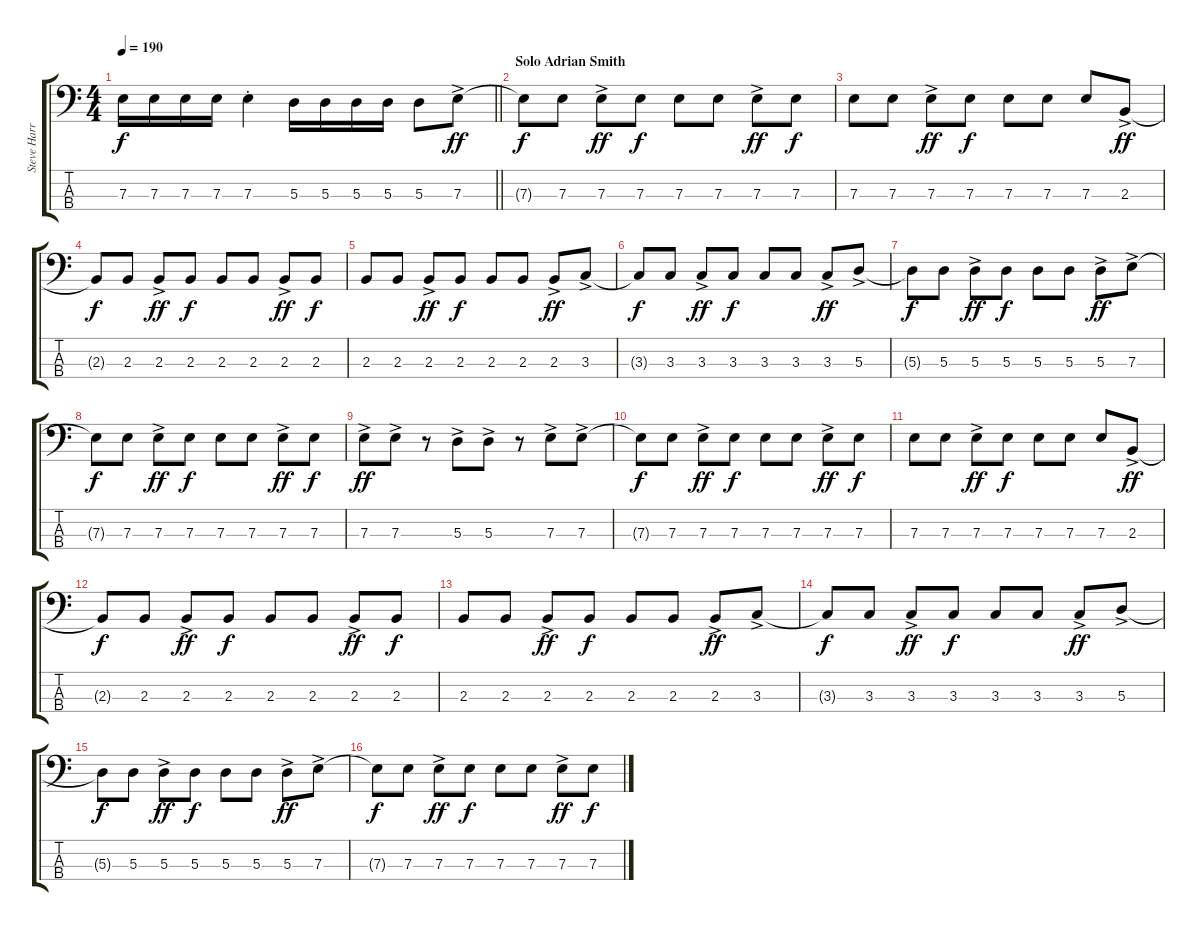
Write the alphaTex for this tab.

\track ("Steve Harris" "Steve Harr") {instrument electricbassfinger}
\staff {score tabs}
\tuning (G2 D2 A1 E1) {hide}
\ts (4 4)
\tempo 190
\clef f4
\barLineRight lightlight
\ks c
7.3.16{dy f} 7.3.16 7.3.16 7.3.16 7.3{st}.4 5.3.16 5.3.16 5.3.16 5.3.16 5.3.8 7.3{ac}.8{dy ff} |
\section ("" "Solo Adrian Smith")
7.3{t}.8{dy f} 7.3.8 7.3{ac}.8{dy ff} 7.3.8{dy f} 7.3.8 7.3.8 7.3{ac}.8{dy ff} 7.3.8{dy f} |
7.3.8 7.3.8 7.3{ac}.8{dy ff} 7.3.8{dy f} 7.3.8 7.3.8 7.3.8 2.3{ac}.8{dy ff} |
2.3{t}.8{dy f} 2.3.8 2.3{ac}.8{dy ff} 2.3.8{dy f} 2.3.8 2.3.8 2.3{ac}.8{dy ff} 2.3.8{dy f} |
2.3.8 2.3.8 2.3{ac}.8{dy ff} 2.3.8{dy f} 2.3.8 2.3.8 2.3{ac}.8{dy ff} 3.3{ac}.8 |
3.3{t}.8{dy f} 3.3.8 3.3{ac}.8{dy ff} 3.3.8{dy f} 3.3.8 3.3.8 3.3{ac}.8{dy ff} 5.3{ac}.8 |
5.3{t}.8{dy f} 5.3.8 5.3{ac}.8{dy ff} 5.3.8{dy f} 5.3.8 5.3.8 5.3{ac}.8{dy ff} 7.3{ac}.8 |
7.3{t}.8{dy f} 7.3.8 7.3{ac}.8{dy ff} 7.3.8{dy f} 7.3.8 7.3.8 7.3{ac}.8{dy ff} 7.3.8{dy f} |
7.3{ac}.8{dy ff} 7.3{ac}.8 r.8 5.3{ac}.8{beam merge} 5.3{ac}.8 r.8 7.3{ac}.8 7.3{ac}.8 |
7.3{t}.8{dy f} 7.3.8 7.3{ac}.8{dy ff} 7.3.8{dy f} 7.3.8 7.3.8 7.3{ac}.8{dy ff} 7.3.8{dy f} |
7.3.8 7.3.8 7.3{ac}.8{dy ff} 7.3.8{dy f} 7.3.8 7.3.8 7.3.8 2.3{ac}.8{dy ff} |
2.3{t}.8{dy f} 2.3.8 2.3{ac}.8{dy ff} 2.3.8{dy f} 2.3.8 2.3.8 2.3{ac}.8{dy ff} 2.3.8{dy f} |
2.3.8 2.3.8 2.3{ac}.8{dy ff} 2.3.8{dy f} 2.3.8 2.3.8 2.3{ac}.8{dy ff} 3.3{ac}.8 |
3.3{t}.8{dy f} 3.3.8 3.3{ac}.8{dy ff} 3.3.8{dy f} 3.3.8 3.3.8 3.3{ac}.8{dy ff} 5.3{ac}.8 |
5.3{t}.8{dy f} 5.3.8 5.3{ac}.8{dy ff} 5.3.8{dy f} 5.3.8 5.3.8 5.3{ac}.8{dy ff} 7.3{ac}.8 |
7.3{t}.8{dy f} 7.3.8 7.3{ac}.8{dy ff} 7.3.8{dy f} 7.3.8 7.3.8 7.3{ac}.8{dy ff} 7.3.8{dy f}
